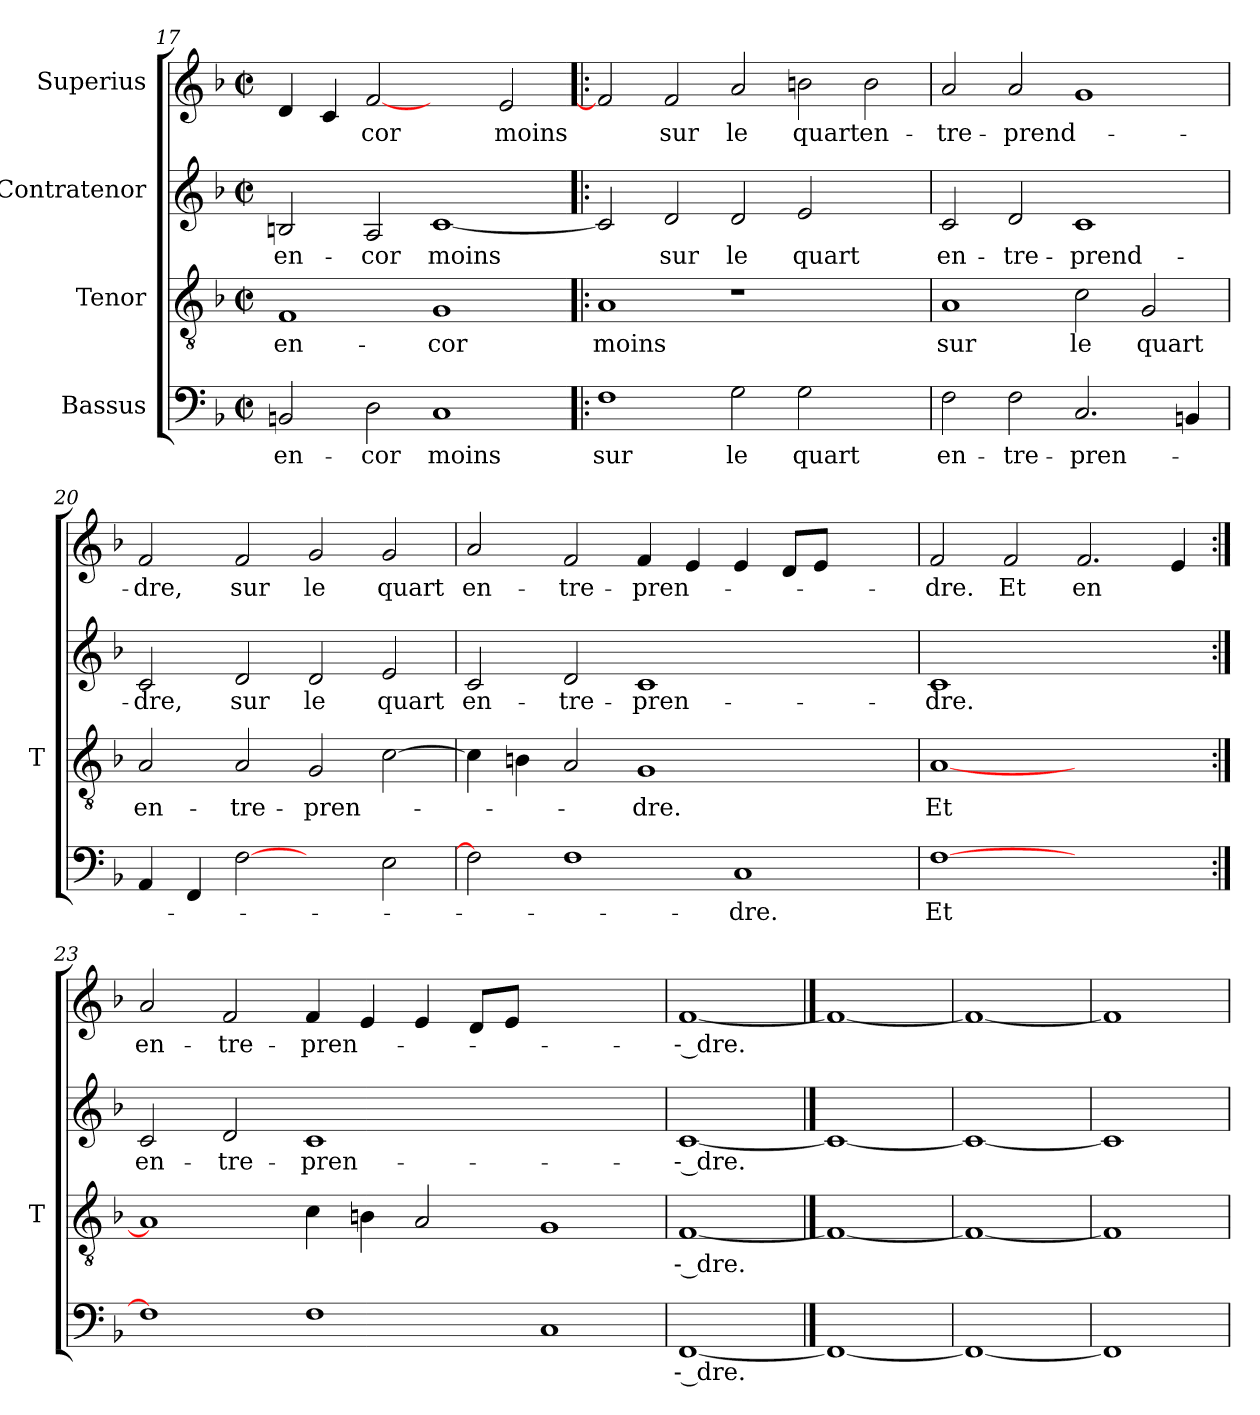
**kern	**text	**kern	**text	**kern	**text	**kern	**text
*part4	*part4	*part3	*part3	*part2	*part2	*part1	*part1
*staff4	*staff4	*staff3	*staff3	*staff2	*staff2	*staff1	*staff1
*I"Bassus	*	*I"Tenor	*	*I"Contratenor	*	*I"Superius	*
*	*	*I'T	*	*	*	*	*
*clefF4	*	*clefGv2	*	*clefG2	*	*clefG2	*
*k[b-]	*	*k[b-]	*	*k[b-]	*	*k[b-]	*
*F:	*	*F:	*	*F:	*	*F:	*
*M2/2	*	*M2/2	*	*M2/2	*	*M2/2	*
*met(c|)	*	*met(c|)	*	*met(c|)	*	*met(c|)	*
=17	=17	=17	=17	=17	=17	=17	=17
2BBn	en-	1F	en-	2Bn	en-	4d	.
.	.	.	.	.	.	4c	.
2D	-cor	.	.	2A	-cor	[2f	-cor
1C	-moins	1G	-cor	[1c	-moins	2ryy	.
.	.	.	.	.	.	2e	-moins
=18!|:	=18!|:	=18!|:	=18!|:	=18!|:	=18!|:	=18!|:	=18!|:
1F	-sur	1A	-moins	2c]	.	2f]	.
.	.	.	.	2d	-sur	2f	-sur
2G	-le	1r	.	2d	-le	2a	-le
2G	-quart	.	.	2e	-quart	2bn	-quart
2ryy	.	2ryy	.	2ryy	.	2b	en-
!!LO:PB:g=z
=19	=19	=19	=19	=19	=19	=19	=19
2F	en-	1A	-sur	2c	en-	2a	tre-
2F	tre-	.	.	2d	tre-	2a	prend-
2.C	pren-	2c	-le	1c	prend-	1g	.
.	.	2G	-quart	.	.	.	.
4BBn	.	.	.	.	.	.	.
=20	=20	=20	=20	=20	=20	=20	=20
4AA	.	2A	en-	2ci	-dre,	2f	-dre,
4FF	.	.	.	.	.	.	.
[2F	.	2A	tre-	2di	-sur	2f	-sur
2ryy	.	2G	pren-	2di	-le	2g	-le
2E	.	[2c	.	2ei	-quart	2g	-quart
=21	=21	=21	=21	=21	=21	=21	=21
2F]	.	4c]	.	2ci	en-	2a	en-
.	.	4Bn	.	.	.	.	.
1F	.	2A	.	2di	tre-	2f	tre-
.	.	1Gi	-dre.	1ci	pren-	4f	pren-
.	.	.	.	.	.	4e	.
1Ci	-dre.	.	.	.	.	4e	.
.	.	.	.	.	.	8dL	.
.	.	.	.	.	.	8eJ	.
.	.	2ryy	.	2ryy	.	2ryy	.
=22	=22	=22	=22	=22	=22	=22	=22
[1Fi	-Et	[1Ai	-Et	1ci	-dre.	2f	-dre.
.	.	.	.	.	.	2f	-Et
1ryy	.	1ryy	.	1ryy	.	2.f	-en
.	.	.	.	.	.	4e	.
!!LO:PB:g=z
=23:|!	=23:|!	=23:|!	=23:|!	=23:|!	=23:|!	=23:|!	=23:|!
1Fi]	.	1Ai]	.	2ci	en-	2a	en-
.	.	.	.	2di	tre-	2f	tre-
1F	.	4c	.	1ci	pren-	4f	pren-
.	.	4Bn	.	.	.	4e	.
.	.	2A	.	.	.	4e	.
.	.	.	.	.	.	8dL	.
.	.	.	.	.	.	8eJ	.
1C	.	1G	.	1ryy	.	1ryy	.
=24	=24	=24	=24	=24	=24	=24	=24
[1FF	-- dre.	[1F	-- dre.	[1ci	-- dre.	[1f	-- dre.
==25	==25	==25	==25	==25	==25	==25	==25
1FF_	.	1F_	.	1ci_	.	1f_	.
=26	=26	=26	=26	=26	=26	=26	=26
1FF_	.	1F_	.	1ci_	.	1f_	.
=27	=27	=27	=27	=27	=27	=27	=27
1FF]	.	1F]	.	1ci]	.	1f]	.
=	=	=	=	=	=	=	=
*-	*-	*-	*-	*-	*-	*-	*-
